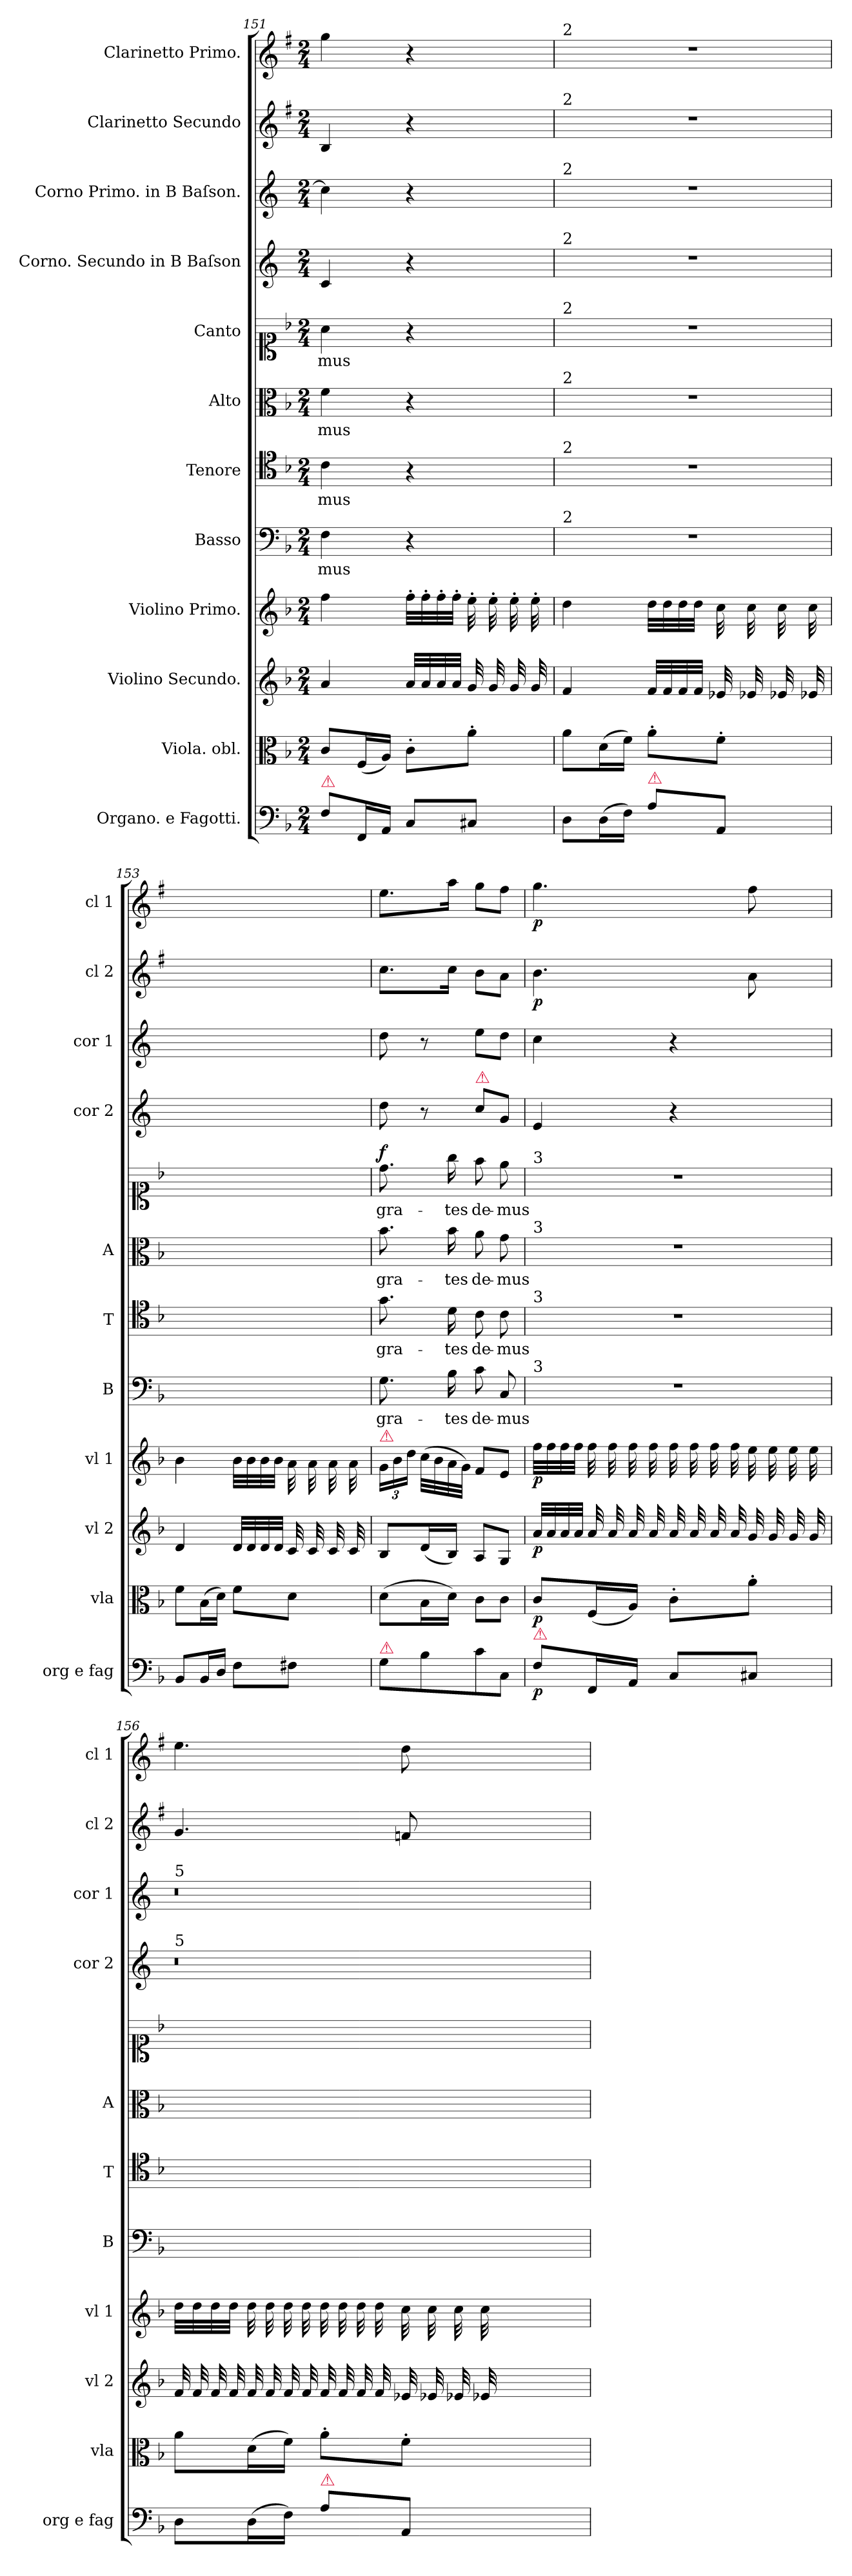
**kern	**dynam	**kern	**dynam	**kern	**dynam	**kern	**dynam	**kern	**text	**kern	**text	**kern	**text	**kern	**text	**dynam	**kern	**dynam	**kern	**kern	**dynam	**kern	**dynam
*part12	*part12	*part11	*part11	*part10	*part10	*part9	*part9	*part8	*part8	*part7	*part7	*part6	*part6	*part5	*part5	*part5	*part4	*part4	*part3	*part2	*part2	*part1	*part1
*staff12	*staff12	*staff11	*staff11	*staff10	*staff10	*staff9	*staff9	*staff8	*staff8	*staff7	*staff7	*staff6	*staff6	*staff5	*staff5	*staff5	*staff4	*staff4	*staff3	*staff2	*staff2	*staff1	*staff1
*I"Organo. e Fagotti.	*	*I"Viola. obl.	*	*I"Violino Secundo.	*	*I"Violino Primo.	*	*I"Basso	*	*I"Tenore	*	*I"Alto	*	*I"Canto	*	*	*I"Corno. Secundo in B Baſson	*	*I"Corno Primo. in B Baſson.	*I"Clarinetto Secundo	*	*I"Clarinetto Primo.	*
*I'org e fag	*	*I'vla	*	*I'vl 2	*	*I'vl 1	*	*I'B	*	*I'T	*	*I'A	*	*	*	*	*I'cor 2	*	*I'cor 1	*I'cl 2	*	*I'cl 1	*
*clefF4	*	*clefC3	*	*clefG2	*	*clefG2	*	*clefF4	*	*clefC4	*	*clefC3	*	*clefC1	*	*	*clefG2	*	*clefG2	*clefG2	*	*clefG2	*
*	*	*	*	*	*	*	*	*	*	*	*	*	*	*	*	*	*ITrd4c7	*	*ITrd4c7	*ITrd1c2	*	*ITrd1c2	*
*k[b-]	*	*k[b-]	*	*k[b-]	*	*k[b-]	*	*k[b-]	*	*k[b-]	*	*k[b-]	*	*k[b-]	*	*	*k[b-]	*	*k[b-]	*k[b-]	*	*k[b-]	*
*F:	*	*F:	*	*F:	*	*F:	*	*F:	*	*F:	*	*F:	*	*F:	*	*	*F:	*	*F:	*F:	*	*F:	*
*M2/4	*	*M2/4	*	*M2/4	*	*M2/4	*	*M2/4	*	*M2/4	*	*M2/4	*	*M2/4	*	*	*M2/4	*	*M2/4	*M2/4	*	*M2/4	*
=151	=151	=151	=151	=151	=151	=151	=151	=151	=151	=151	=151	=151	=151	=151	=151	=151	=151	=151	=151	=151	=151	=151	=151
!LO:TX:a:color=crimson:t=⚠	!	!	!	!	!	!	!	!	!	!	!	!	!	!	!	!	!	!	!	!	!	!	!
!	!	!	!	!	!LO:DY:rj	!	!	!	!	!	!	!	!	!	!	!	!	!	!	!	!	!	!
8F\L	.	8c/L	fort	4a/	fort	4ff\	fort	4F\	-mus	4c\	-mus	4f\	-mus	4a\	-mus	.	4F/	.	4f\]	4A/	.	4ff\	.
16FF/L	.	(16F/L	.	.	.	.	.	.	.	.	.	.	.	.	.	.	.	.	.	.	.	.	.
16AA/JJ	.	16A/JJ)	.	.	.	.	.	.	.	.	.	.	.	.	.	.	.	.	.	.	.	.	.
8C/L	.	8c'\L	.	32a/LLL	.	32ff'\LLL	.	4r	.	4r	.	4r	.	4r	.	.	4r	.	4r	4r	.	4r	.
.	.	.	.	32a/	.	32ff'\	.	.	.	.	.	.	.	.	.	.	.	.	.	.	.	.	.
.	.	.	.	32a/	.	32ff'\	.	.	.	.	.	.	.	.	.	.	.	.	.	.	.	.	.
.	.	.	.	32a/JJJ	.	32ff'\JJJ	.	.	.	.	.	.	.	.	.	.	.	.	.	.	.	.	.
!	!	!	!	!	!	!LO:TX:a:t=....	!	!	!	!	!	!	!	!	!	!	!	!	!	!	!	!	!
*	*	*	*	*tremolo	*	*	*	*	*	*	*	*	*	*	*	*	*	*	*	*	*	*	*
*	*	*	*	*	*	*tremolo	*	*	*	*	*	*	*	*	*	*	*	*	*	*	*	*	*
8C#X/J	.	8a'\J	.	32g/	.	32ee'\	.	.	.	.	.	.	.	.	.	.	.	.	.	.	.	.	.
.	.	.	.	32g/	.	32ee'\	.	.	.	.	.	.	.	.	.	.	.	.	.	.	.	.	.
.	.	.	.	32g/	.	32ee'\	.	.	.	.	.	.	.	.	.	.	.	.	.	.	.	.	.
.	.	.	.	32g/	.	32ee'\	.	.	.	.	.	.	.	.	.	.	.	.	.	.	.	.	.
*	*	*	*	*	*	*Xtremolo	*	*	*	*	*	*	*	*	*	*	*	*	*	*	*	*	*
*	*	*	*	*Xtremolo	*	*	*	*	*	*	*	*	*	*	*	*	*	*	*	*	*	*	*
=152	=152	=152	=152	=152	=152	=152	=152	=152	=152	=152	=152	=152	=152	=152	=152	=152	=152	=152	=152	=152	=152	=152	=152
!	!	!	!	!	!	!	!	!	!	!	!	!	!	!	!	!	!	!	!	!	!	!LO:TX:a:t=2	!
!	!	!	!	!	!	!	!	!	!	!	!	!	!	!	!	!	!	!	!	!LO:TX:a:t=2	!	!	!
!	!	!	!	!	!	!	!	!	!	!	!	!	!	!	!	!	!	!	!LO:TX:a:t=2	!	!	!	!
!	!	!	!	!	!	!	!	!	!	!	!	!	!	!	!	!	!LO:TX:a:t=2	!	!	!	!	!	!
!	!	!	!	!	!	!	!	!	!	!	!	!	!	!LO:TX:a:t=2	!	!	!	!	!	!	!	!	!
!	!	!	!	!	!	!	!	!	!	!	!	!LO:TX:a:t=2	!	!	!	!	!	!	!	!	!	!	!
!	!	!	!	!	!	!	!	!	!	!LO:TX:a:t=2	!	!	!	!	!	!	!	!	!	!	!	!	!
!	!	!	!	!	!	!	!	!LO:TX:a:t=2	!	!	!	!	!	!	!	!	!	!	!	!	!	!	!
!	!	!	!	!	!	!	!	!LO:N:vis=1	!	!LO:N:vis=1	!	!LO:N:vis=1	!	!LO:N:vis=1	!	!	!LO:N:vis=1	!	!LO:N:vis=1	!LO:N:vis=1	!	!LO:N:vis=1	!
8D\L	.	8a\L	.	4f/	.	4dd\	.	2r	.	2r	.	2r	.	2r	.	.	2r	.	2r	2r	.	2r	.
(16D\L	.	(16d\L	.	.	.	.	.	.	.	.	.	.	.	.	.	.	.	.	.	.	.	.	.
16F\JJ)	.	16f\JJ)	.	.	.	.	.	.	.	.	.	.	.	.	.	.	.	.	.	.	.	.	.
!LO:TX:a:color=crimson:t=⚠	!	!	!	!	!	!	!	!	!	!	!	!	!	!	!	!	!	!	!	!	!	!	!
8A\L	.	8a'\L	.	32f/LLL	.	32dd\LLL	.	.	.	.	.	.	.	.	.	.	.	.	.	.	.	.	.
.	.	.	.	32f/	.	32dd\	.	.	.	.	.	.	.	.	.	.	.	.	.	.	.	.	.
.	.	.	.	32f/	.	32dd\	.	.	.	.	.	.	.	.	.	.	.	.	.	.	.	.	.
.	.	.	.	32f/JJJ	.	32dd\JJJ	.	.	.	.	.	.	.	.	.	.	.	.	.	.	.	.	.
*	*	*	*	*tremolo	*	*	*	*	*	*	*	*	*	*	*	*	*	*	*	*	*	*	*
*	*	*	*	*	*	*tremolo	*	*	*	*	*	*	*	*	*	*	*	*	*	*	*	*	*
8AA/J	.	8f'\J	.	32e-X/	.	32cc\	.	.	.	.	.	.	.	.	.	.	.	.	.	.	.	.	.
.	.	.	.	32e-X/	.	32cc\	.	.	.	.	.	.	.	.	.	.	.	.	.	.	.	.	.
.	.	.	.	32e-X/	.	32cc\	.	.	.	.	.	.	.	.	.	.	.	.	.	.	.	.	.
.	.	.	.	32e-X/	.	32cc\	.	.	.	.	.	.	.	.	.	.	.	.	.	.	.	.	.
*	*	*	*	*	*	*Xtremolo	*	*	*	*	*	*	*	*	*	*	*	*	*	*	*	*	*
*	*	*	*	*Xtremolo	*	*	*	*	*	*	*	*	*	*	*	*	*	*	*	*	*	*	*
=153	=153	=153	=153	=153	=153	=153	=153	=153	=153	=153	=153	=153	=153	=153	=153	=153	=153	=153	=153	=153	=153	=153	=153
8BB-/L	.	8f\L	.	4d/	.	4b-\	.	2ryy	.	2ryy	.	2ryy	.	2ryy	.	.	2ryy	.	2ryy	2ryy	.	2ryy	.
16BB-/L	.	(16B-\L	.	.	.	.	.	.	.	.	.	.	.	.	.	.	.	.	.	.	.	.	.
16D/JJ	.	16d\JJ)	.	.	.	.	.	.	.	.	.	.	.	.	.	.	.	.	.	.	.	.	.
8F\L	.	8f\L	.	32d/LLL	.	32b-\LLL	.	.	.	.	.	.	.	.	.	.	.	.	.	.	.	.	.
.	.	.	.	32d/	.	32b-\	.	.	.	.	.	.	.	.	.	.	.	.	.	.	.	.	.
.	.	.	.	32d/	.	32b-\	.	.	.	.	.	.	.	.	.	.	.	.	.	.	.	.	.
.	.	.	.	32d/JJJ	.	32b-\JJJ	.	.	.	.	.	.	.	.	.	.	.	.	.	.	.	.	.
*	*	*	*	*tremolo	*	*	*	*	*	*	*	*	*	*	*	*	*	*	*	*	*	*	*
*	*	*	*	*	*	*tremolo	*	*	*	*	*	*	*	*	*	*	*	*	*	*	*	*	*
8F#X\J	.	8d\J	.	32c/	.	32a\	.	.	.	.	.	.	.	.	.	.	.	.	.	.	.	.	.
.	.	.	.	32c/	.	32a\	.	.	.	.	.	.	.	.	.	.	.	.	.	.	.	.	.
.	.	.	.	32c/	.	32a\	.	.	.	.	.	.	.	.	.	.	.	.	.	.	.	.	.
.	.	.	.	32c/	.	32a\	.	.	.	.	.	.	.	.	.	.	.	.	.	.	.	.	.
*	*	*	*	*	*	*Xtremolo	*	*	*	*	*	*	*	*	*	*	*	*	*	*	*	*	*
*	*	*	*	*Xtremolo	*	*	*	*	*	*	*	*	*	*	*	*	*	*	*	*	*	*	*
=154	=154	=154	=154	=154	=154	=154	=154	=154	=154	=154	=154	=154	=154	=154	=154	=154	=154	=154	=154	=154	=154	=154	=154
!	!	!	!	!	!	!LO:TX:a:color=crimson:t=⚠	!	!	!	!	!	!	!	!	!	!	!	!	!	!	!	!	!
!LO:TX:a:color=crimson:t=⚠	!	!	!	!	!	!	!	!	!	!	!	!	!	!	!	!	!	!	!	!	!	!	!
!	!	!	!	!	!	!	!	!	!	!	!	!	!	!	!	!LO:DY:a	!	!	!	!	!	!	!
8G\L	.	(8d\L	.	8B-/L	.	24g\LL	.	8.G\	gra-	8.g\	gra-	8.b-\	gra-	8.dd\	gra-	f	8g\	fort	8g\	8.b-\L	.	8.dd\L	.
.	.	.	.	.	.	24b-\	.	.	.	.	.	.	.	.	.	.	.	.	.	.	.	.	.
.	.	.	.	.	.	24dd\JJ	.	.	.	.	.	.	.	.	.	.	.	.	.	.	.	.	.
8B-\	.	16B-\L	.	(16d/L	.	(32cc\LLL	.	.	.	.	.	.	.	.	.	.	8r	.	8r	.	.	.	.
.	.	.	.	.	.	32b-\	.	.	.	.	.	.	.	.	.	.	.	.	.	.	.	.	.
.	.	16d\JJ)	.	16B-/JJ)	.	32a\	.	16B-\	-tes	16d\	-tes	16b-\	-tes	16gg\	-tes	.	.	.	.	16b-\Jk	.	16gg\Jk	.
.	.	.	.	.	.	32g\JJJ)	.	.	.	.	.	.	.	.	.	.	.	.	.	.	.	.	.
!	!	!	!	!	!	!	!	!	!	!	!	!	!	!	!	!	!LO:TX:a:color=crimson:t=⚠	!	!	!	!	!	!
8c\	.	8c\L	.	8A/L	.	8f/L	.	8c\	de-	8c\	de-	8a\	de-	8ff\	de-	.	8f\L	.	8a\L	8a\L	.	8ff\L	.
8C/J	.	8c\J	.	8G/J	.	8e/J	.	8C/	-mus	8c\	-mus	8g\	-mus	8ee\	-mus	.	8c/J	.	8g\J	8g\J	.	8ee\J	.
=155	=155	=155	=155	=155	=155	=155	=155	=155	=155	=155	=155	=155	=155	=155	=155	=155	=155	=155	=155	=155	=155	=155	=155
!	!	!	!	!	!	!	!	!	!	!	!	!	!	!LO:TX:a:t=3	!	!	!	!	!	!	!	!	!
!	!	!	!	!	!	!	!	!	!	!	!	!LO:TX:a:t=3	!	!	!	!	!	!	!	!	!	!	!
!	!	!	!	!	!	!	!	!	!	!LO:TX:a:t=3	!	!	!	!	!	!	!	!	!	!	!	!	!
!	!	!	!	!	!	!	!	!LO:TX:a:t=3	!	!	!	!	!	!	!	!	!	!	!	!	!	!	!
!LO:TX:a:color=crimson:t=⚠	!	!	!	!	!	!	!	!	!	!	!	!	!	!	!	!	!	!	!	!	!	!	!
!	!	!	!	!	!	!	!	!LO:N:vis=1	!	!LO:N:vis=1	!	!LO:N:vis=1	!	!LO:N:vis=1	!	!	!	!	!	!	!	!	!
8F\L	p	8c/L	p	32a/LLL	p	32ff\LLL	p	2r	.	2r	.	2r	.	2r	.	.	4A/	.	4f\	4.a\	p	4.ff\	p
.	.	.	.	32a/	.	32ff\	.	.	.	.	.	.	.	.	.	.	.	.	.	.	.	.	.
.	.	.	.	32a/	.	32ff\	.	.	.	.	.	.	.	.	.	.	.	.	.	.	.	.	.
.	.	.	.	32a/JJJ	.	32ff\JJJ	.	.	.	.	.	.	.	.	.	.	.	.	.	.	.	.	.
*	*	*	*	*tremolo	*	*	*	*	*	*	*	*	*	*	*	*	*	*	*	*	*	*	*
*	*	*	*	*	*	*tremolo	*	*	*	*	*	*	*	*	*	*	*	*	*	*	*	*	*
16FF/L	.	(16F/L	.	32a/	.	32ff\	.	.	.	.	.	.	.	.	.	.	.	.	.	.	.	.	.
.	.	.	.	32a/	.	32ff\	.	.	.	.	.	.	.	.	.	.	.	.	.	.	.	.	.
16AA/JJ	.	16A/JJ)	.	32a/	.	32ff\	.	.	.	.	.	.	.	.	.	.	.	.	.	.	.	.	.
.	.	.	.	32a/	.	32ff\	.	.	.	.	.	.	.	.	.	.	.	.	.	.	.	.	.
8C/L	.	8c'\L	.	32a/	.	32ff\	.	.	.	.	.	.	.	.	.	.	4r	.	4r	.	.	.	.
.	.	.	.	32a/	.	32ff\	.	.	.	.	.	.	.	.	.	.	.	.	.	.	.	.	.
.	.	.	.	32a/	.	32ff\	.	.	.	.	.	.	.	.	.	.	.	.	.	.	.	.	.
.	.	.	.	32a/	.	32ff\	.	.	.	.	.	.	.	.	.	.	.	.	.	.	.	.	.
8C#X/J	.	8a'\J	.	32g/	.	32ee\	.	.	.	.	.	.	.	.	.	.	.	.	.	8g\	.	8ee\	.
.	.	.	.	32g/	.	32ee\	.	.	.	.	.	.	.	.	.	.	.	.	.	.	.	.	.
.	.	.	.	32g/	.	32ee\	.	.	.	.	.	.	.	.	.	.	.	.	.	.	.	.	.
.	.	.	.	32g/	.	32ee\	.	.	.	.	.	.	.	.	.	.	.	.	.	.	.	.	.
*	*	*	*	*	*	*Xtremolo	*	*	*	*	*	*	*	*	*	*	*	*	*	*	*	*	*
=156	=156	=156	=156	=156	=156	=156	=156	=156	=156	=156	=156	=156	=156	=156	=156	=156	=156	=156	=156	=156	=156	=156	=156
!	!	!	!	!	!	!	!	!	!	!	!	!	!	!	!	!	!	!	!LO:TX:a:t=5	!	!	!	!
!	!	!	!	!	!	!	!	!	!	!	!	!	!	!	!	!	!LO:TX:a:t=5	!	!	!	!	!	!
8D\L	.	8a\L	.	32f/	.	32dd\LLL	.	0ryy	.	0ryy	.	0ryy	.	0ryy	.	.	0r	.	0r	4.f/	.	4.dd\	.
.	.	.	.	32f/	.	32dd\	.	.	.	.	.	.	.	.	.	.	.	.	.	.	.	.	.
.	.	.	.	32f/	.	32dd\	.	.	.	.	.	.	.	.	.	.	.	.	.	.	.	.	.
.	.	.	.	32f/	.	32dd\JJJ	.	.	.	.	.	.	.	.	.	.	.	.	.	.	.	.	.
*	*	*	*	*	*	*tremolo	*	*	*	*	*	*	*	*	*	*	*	*	*	*	*	*	*
(16D\L	.	(16d\L	.	32f/	.	32dd\	.	.	.	.	.	.	.	.	.	.	.	.	.	.	.	.	.
.	.	.	.	32f/	.	32dd\	.	.	.	.	.	.	.	.	.	.	.	.	.	.	.	.	.
16F\JJ)	.	16f\JJ)	.	32f/	.	32dd\	.	.	.	.	.	.	.	.	.	.	.	.	.	.	.	.	.
.	.	.	.	32f/	.	32dd\	.	.	.	.	.	.	.	.	.	.	.	.	.	.	.	.	.
!LO:TX:a:color=crimson:t=⚠	!	!	!	!	!	!	!	!	!	!	!	!	!	!	!	!	!	!	!	!	!	!	!
8A\L	.	8a'\L	.	32f/	.	32dd\	.	.	.	.	.	.	.	.	.	.	.	.	.	.	.	.	.
.	.	.	.	32f/	.	32dd\	.	.	.	.	.	.	.	.	.	.	.	.	.	.	.	.	.
.	.	.	.	32f/	.	32dd\	.	.	.	.	.	.	.	.	.	.	.	.	.	.	.	.	.
.	.	.	.	32f/	.	32dd\	.	.	.	.	.	.	.	.	.	.	.	.	.	.	.	.	.
8AA/J	.	8f'\J	.	32e-X/	.	32cc\	.	.	.	.	.	.	.	.	.	.	.	.	.	8e-X/	.	8cc\	.
.	.	.	.	32e-X/	.	32cc\	.	.	.	.	.	.	.	.	.	.	.	.	.	.	.	.	.
.	.	.	.	32e-X/	.	32cc\	.	.	.	.	.	.	.	.	.	.	.	.	.	.	.	.	.
.	.	.	.	32e-X/	.	32cc\	.	.	.	.	.	.	.	.	.	.	.	.	.	.	.	.	.
*	*	*	*	*	*	*Xtremolo	*	*	*	*	*	*	*	*	*	*	*	*	*	*	*	*	*
*	*	*	*	*Xtremolo	*	*	*	*	*	*	*	*	*	*	*	*	*	*	*	*	*	*	*
1.ryy	.	1.ryy	.	1.ryy	.	1.ryy	.	.	.	.	.	.	.	.	.	.	.	.	.	1.ryy	.	1.ryy	.
=	=	=	=	=	=	=	=	=	=	=	=	=	=	=	=	=	=	=	=	=	=	=	=
*-	*-	*-	*-	*-	*-	*-	*-	*-	*-	*-	*-	*-	*-	*-	*-	*-	*-	*-	*-	*-	*-	*-	*-
